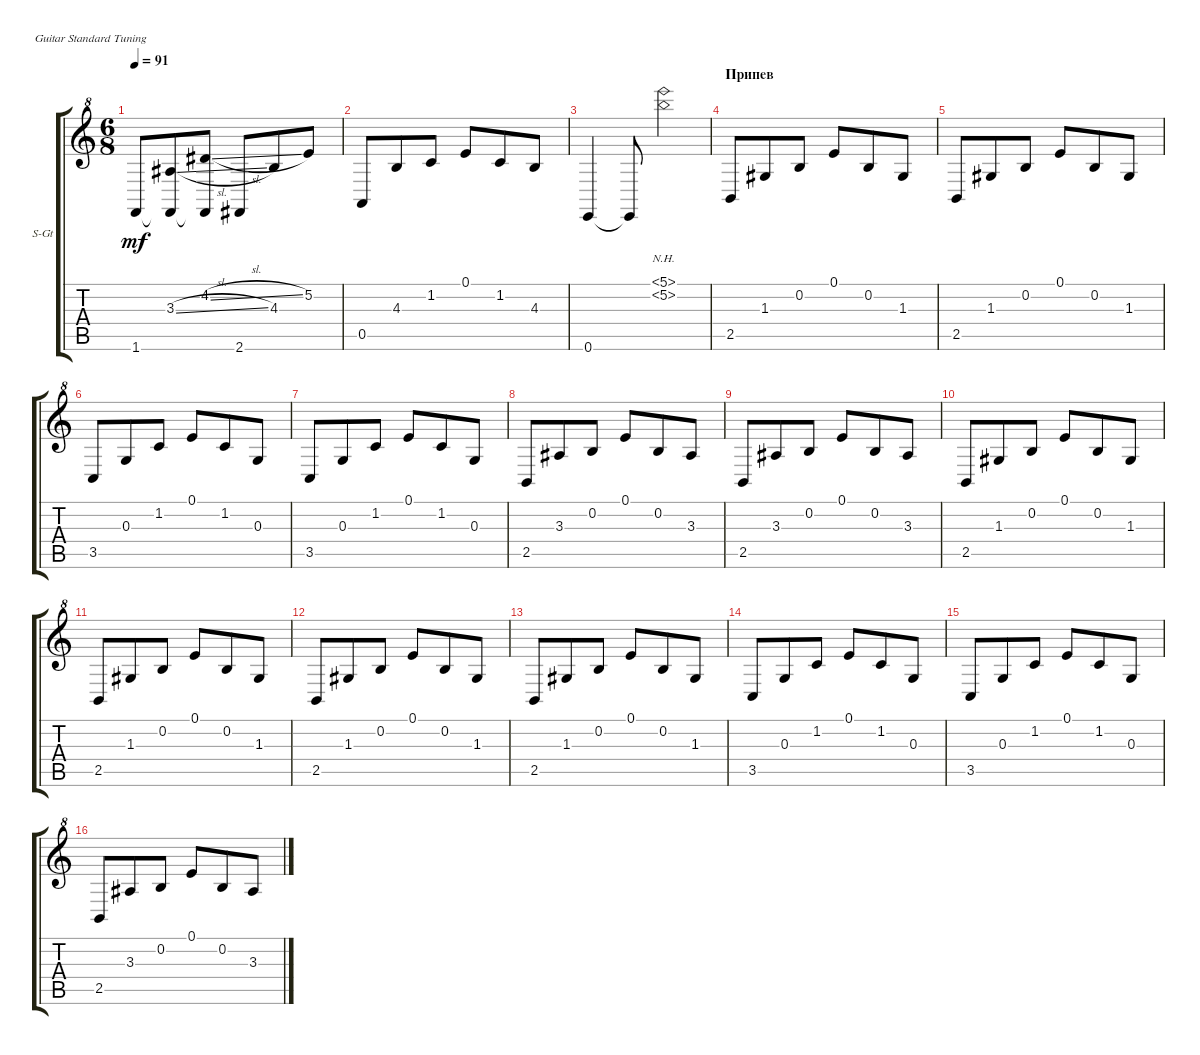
\defaultSystemsLayout 4
\bracketExtendMode groupsimilarinstruments
\firstSystemTrackNameOrientation horizontal
\otherSystemsTrackNameOrientation horizontal
\track ("Ритм" "S-Gt") {instrument acousticguitarsteel}
\staff {score tabs}
\tuning (E4 B3 G3 D3 A2 E2)
\ts (6 8)
\tempo 91
\clef g2
\ottava 8va
\ks c
1.6.8{dy mf} (3.3{sl} 1.6{t}).8 (4.2{sl} 1.6{t}).8 2.6.8 4.3.8 5.2.8 |
0.5.8 4.3.8 1.2.8 0.1.8 1.2.8 4.3.8 |
0.6.4 0.6{t}.8 (5.1{nh} 5.2{nh}).2 |
\section ("" "Припев")
2.5.8 1.3.8 0.2.8 0.1.8 0.2.8 1.3.8 |
2.5.8 1.3.8 0.2.8 0.1.8 0.2.8 1.3.8 |
3.5.8 0.3.8 1.2.8 0.1.8 1.2.8 0.3.8 |
3.5.8 0.3.8 1.2.8 0.1.8 1.2.8 0.3.8 |
2.5.8 3.3.8 0.2.8 0.1.8 0.2.8 3.3.8 |
2.5.8 3.3.8 0.2.8 0.1.8 0.2.8 3.3.8 |
2.5.8 1.3.8 0.2.8 0.1.8 0.2.8 1.3.8 |
2.5.8 1.3.8 0.2.8 0.1.8 0.2.8 1.3.8 |
2.5.8 1.3.8 0.2.8 0.1.8 0.2.8 1.3.8 |
2.5.8 1.3.8 0.2.8 0.1.8 0.2.8 1.3.8 |
3.5.8 0.3.8 1.2.8 0.1.8 1.2.8 0.3.8 |
3.5.8 0.3.8 1.2.8 0.1.8 1.2.8 0.3.8 |
2.5.8 3.3.8 0.2.8 0.1.8 0.2.8 3.3.8
